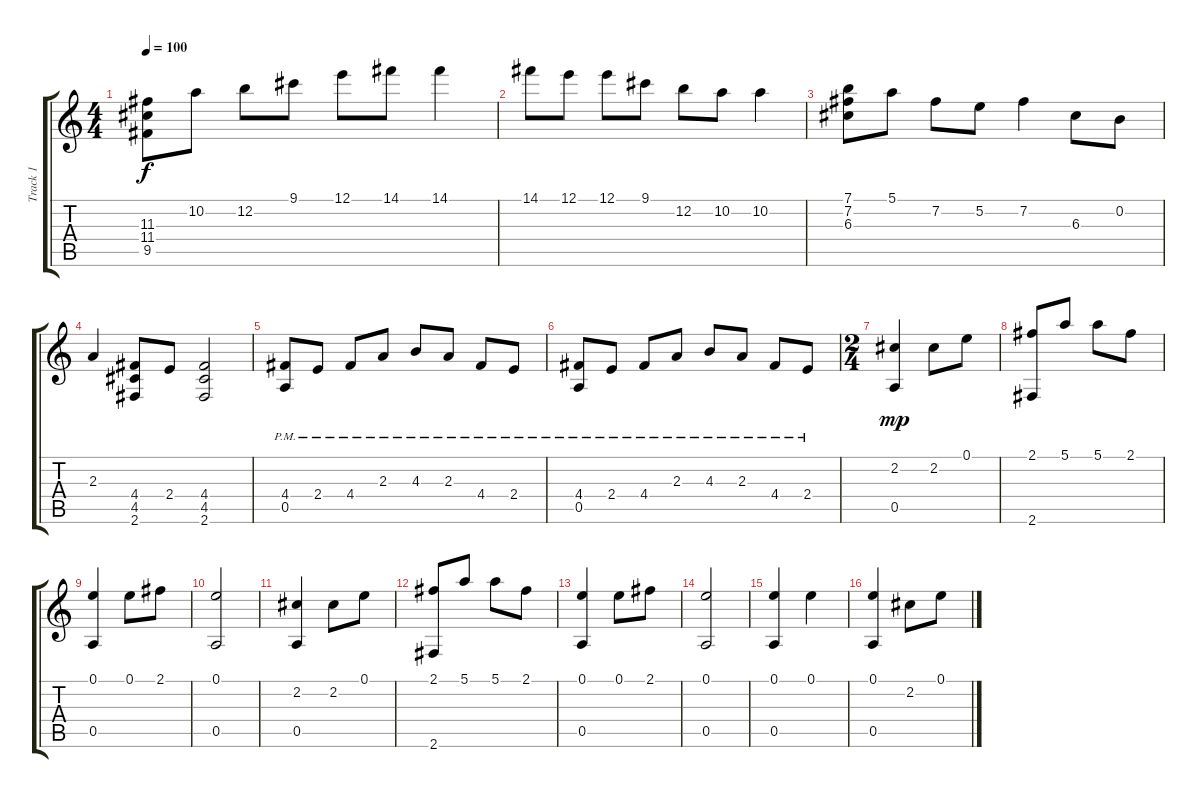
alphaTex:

\track ("Track 1" "Track 1") {instrument acousticguitarnylon}
\staff {score tabs}
\tuning (E4 B3 G3 D3 A2 E2) {hide}
\ts (4 4)
\tempo 100
\clef g2
\ks c
(11.3 11.4 9.5).8{dy f instrument acousticguitarnylon} 10.2.8 12.2.8 9.1.8 12.1.8 14.1.8 14.1.4 |
14.1.8 12.1.8 12.1.8 9.1.8 12.2.8 10.2.8 10.2.4 |
(7.1 7.2 6.3).8 5.1.8 7.2.8 5.2.8 7.2.4 6.3.8 0.2.8 |
2.3.4 (4.4 4.5 2.6).8 2.4.8 (4.4 4.5 2.6).2 |
(4.4{pm} 0.5{pm}).8 2.4{pm}.8 4.4{pm}.8 2.3{pm}.8 4.3{pm}.8 2.3{pm}.8 4.4{pm}.8 2.4{pm}.8 |
(4.4{pm} 0.5).8 2.4{pm}.8 4.4{pm}.8 2.3{pm}.8 4.3{pm}.8 2.3{pm}.8 4.4{pm}.8 2.4{pm}.8 |
\ts (2 4)
(2.2 0.5).4{dy mp} 2.2.8 0.1.8 |
(2.1 2.6).8 5.1.8 5.1.8 2.1.8 |
(0.1 0.5).4 0.1.8 2.1.8 |
(0.1 0.5).2 |
(2.2 0.5).4 2.2.8 0.1.8 |
(2.1 2.6).8 5.1.8 5.1.8 2.1.8 |
(0.1 0.5).4 0.1.8 2.1.8 |
(0.1 0.5).2 |
(0.1 0.5).4 0.1.4 |
(0.1 0.5).4 2.2.8 0.1.8
